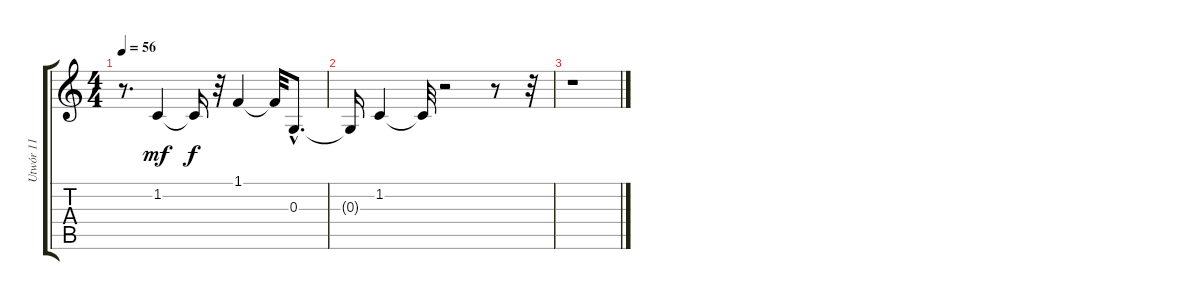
\track ("Utwór 11" "Utwór 11") {instrument reversecymbal}
\staff {score tabs}
\tuning (E4 B3 G3 D3 A2 E2) {hide}
\ts (4 4)
\tempo 56
\clef g2
\ks c
r.8{d dy f} 1.2.4{dy mf} 1.2{t}.16{dy f} r.32 1.1.4 1.1{t}.32 0.3{hac}.8{d} |
0.3{t}.16 1.2.4 1.2{t}.32 r.2 r.8 r.32 |
r.1
